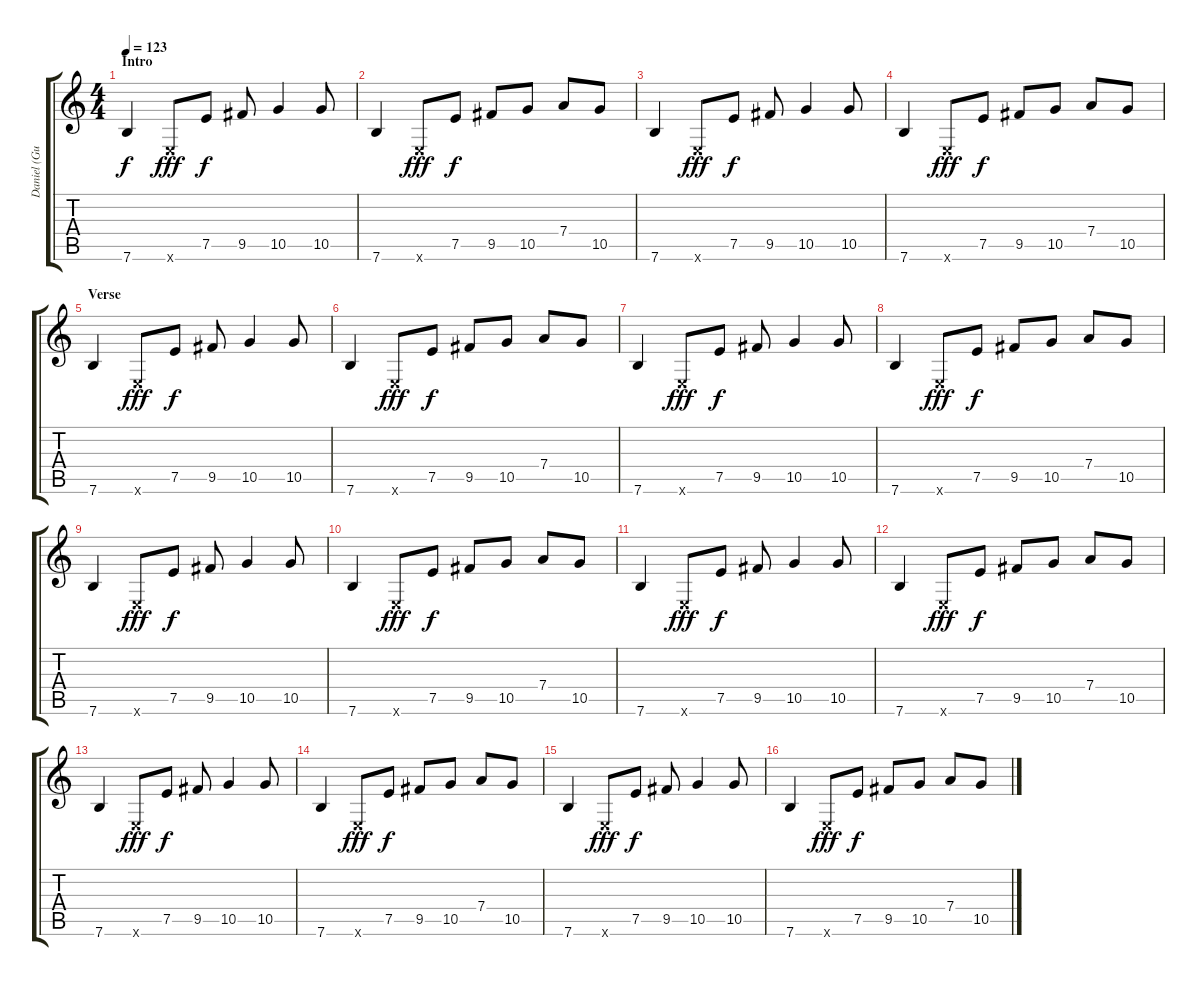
\track ("Daniel (Guitar)" "Daniel (Gu") {instrument overdrivenguitar}
\staff {score tabs}
\tuning (E4 B3 G3 D3 A2 E2) {hide}
\ts (4 4)
\section ("" "Intro")
\tempo 123
\clef g2
\ks c
7.6.4{dy f instrument overdrivenguitar} 0.6{x}.8{dy fff} 7.5.8{dy f} 9.5.8 10.5.4 10.5.8 |
7.6.4 0.6{x}.8{dy fff} 7.5.8{dy f} 9.5.8 10.5.8 7.4.8 10.5.8 |
7.6.4 0.6{x}.8{dy fff} 7.5.8{dy f} 9.5.8 10.5.4 10.5.8 |
7.6.4 0.6{x}.8{dy fff} 7.5.8{dy f} 9.5.8 10.5.8 7.4.8 10.5.8 |
\section ("" "Verse")
7.6.4 0.6{x}.8{dy fff} 7.5.8{dy f} 9.5.8 10.5.4 10.5.8 |
7.6.4 0.6{x}.8{dy fff} 7.5.8{dy f} 9.5.8 10.5.8 7.4.8 10.5.8 |
7.6.4 0.6{x}.8{dy fff} 7.5.8{dy f} 9.5.8 10.5.4 10.5.8 |
7.6.4 0.6{x}.8{dy fff} 7.5.8{dy f} 9.5.8 10.5.8 7.4.8 10.5.8 |
7.6.4 0.6{x}.8{dy fff} 7.5.8{dy f} 9.5.8 10.5.4 10.5.8 |
7.6.4 0.6{x}.8{dy fff} 7.5.8{dy f} 9.5.8 10.5.8 7.4.8 10.5.8 |
7.6.4 0.6{x}.8{dy fff} 7.5.8{dy f} 9.5.8 10.5.4 10.5.8 |
7.6.4 0.6{x}.8{dy fff} 7.5.8{dy f} 9.5.8 10.5.8 7.4.8 10.5.8 |
7.6.4 0.6{x}.8{dy fff} 7.5.8{dy f} 9.5.8 10.5.4 10.5.8 |
7.6.4 0.6{x}.8{dy fff} 7.5.8{dy f} 9.5.8 10.5.8 7.4.8 10.5.8 |
7.6.4 0.6{x}.8{dy fff} 7.5.8{dy f} 9.5.8 10.5.4 10.5.8 |
7.6.4 0.6{x}.8{dy fff} 7.5.8{dy f} 9.5.8 10.5.8 7.4.8 10.5.8
